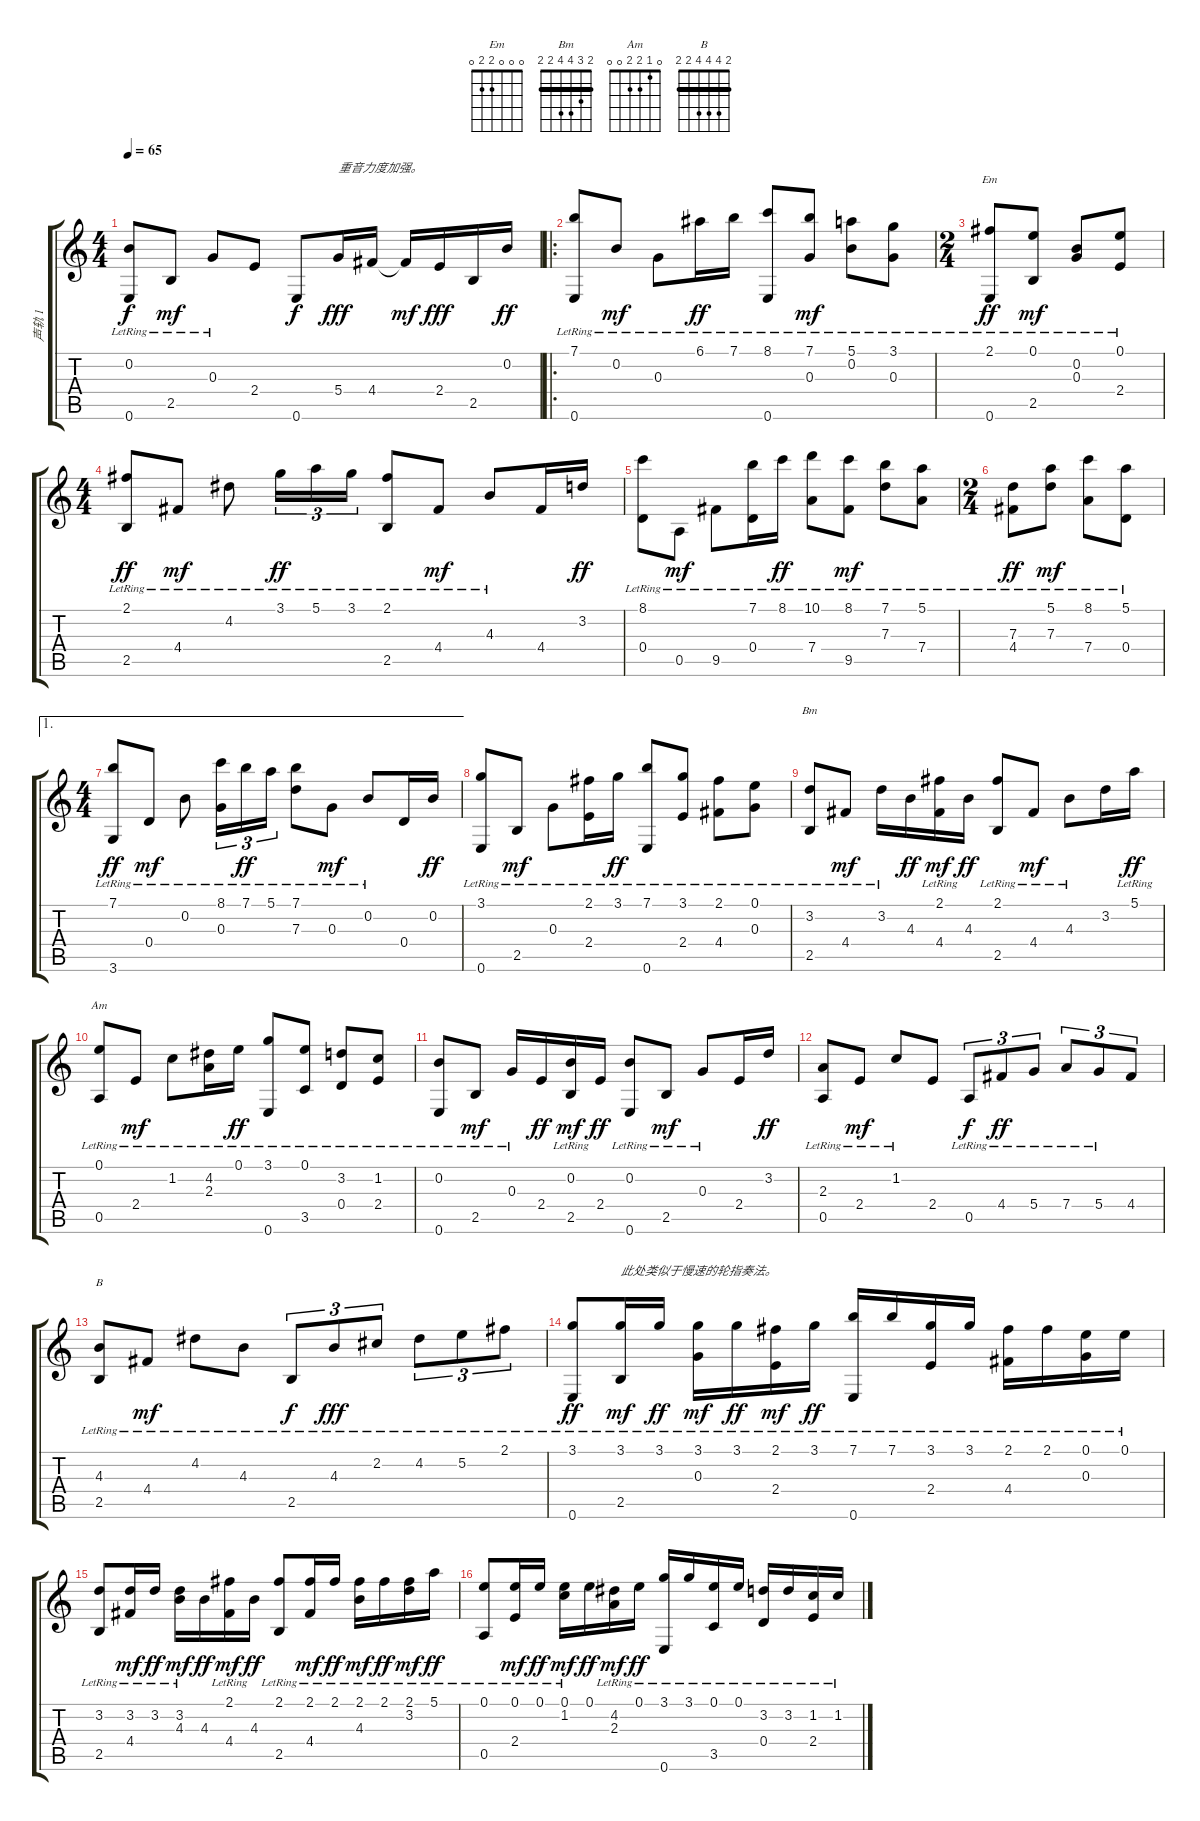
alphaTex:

\track ("声轨 1" "声轨 1") {instrument acousticguitarnylon}
\staff {score tabs}
\tuning (E4 B3 G3 D3 A2 E2) {hide}
\chord ("Em" 0 0 0 2 2 0)
\chord ("Bm" 2 3 4 4 2 2) {barre 2}
\chord ("Am" 0 1 2 2 0 0)
\chord ("B" 2 4 4 4 2 2) {barre 2}
\ts (4 4)
\tempo 65
\clef g2
\ks c
(0.2{lr} 0.6{lr}).8{dy f} 2.5{lr}.8{dy mf} 0.3{lr}.8 2.4.8 0.6.8{dy f} 5.4.16{txt "重音力度加强。" dy fff} 4.4.16 4.4{t}.16{dy mf} 2.4.16{dy fff} 2.5.16 0.2.16{dy ff} |
\ro
(7.1{lr} 0.6{lr}).8 0.2{lr}.8{dy mf} 0.3{lr}.8 6.1{lr}.16{dy ff} 7.1{lr}.16 (8.1{lr} 0.6{lr}).8 (7.1{lr} 0.3{lr}).8{dy mf} (5.1{lr} 0.2{lr}).8 (3.1{lr} 0.3).8 |
\ts (2 4)
(2.1{lr} 0.6{lr}).8{ch "Em" dy ff} (0.1 2.5{lr}).8{dy mf} (0.2 0.3{lr}).8 (0.1{lr} 2.4).8 |
\ts (4 4)
(2.1{lr} 2.5{lr}).8{dy ff} 4.4{lr}.8{dy mf} 4.2{lr}.8 3.1{lr}.16{tu (3 2) dy ff} 5.1{lr}.16{tu (3 2)} 3.1{lr}.16{tu (3 2)} (2.1{lr} 2.5{lr}).8 4.4{lr}.8{dy mf} 4.3{lr}.8 4.4.16 3.2.16{dy ff} |
(8.1{lr} 0.4{lr}).8 0.5{lr}.8{dy mf} 9.5{lr}.8 (7.1{lr} 0.4{lr}).16 8.1{lr}.16{dy ff} (10.1{lr} 7.4{lr}).8 (8.1{lr} 9.5{lr}).8{dy mf} (7.1{lr} 7.3{lr}).8 (5.1{lr} 7.4).8 |
\ts (2 4)
(7.3 4.4{lr}).8{dy ff} (5.1{lr} 7.3{lr}).8{dy mf} (8.1{lr} 7.4{lr}).8 (5.1{lr} 0.4).8 |
\ae 1
\ts (4 4)
(7.1{lr} 3.6{lr}).8{dy ff} 0.4{lr}.8{dy mf} 0.2{lr}.8 (8.1{lr} 0.3{lr}).16{tu (3 2)} 7.1{lr}.16{tu (3 2) dy ff} 5.1{lr}.16{tu (3 2)} (7.1{lr} 7.3{lr}).8 0.3{lr}.8{dy mf} 0.2{lr}.8 0.4.16 0.2.16{dy ff} |
(3.1{lr} 0.6{lr}).8 2.5{lr}.8{dy mf} 0.3{lr}.8 (2.1{lr} 2.4{lr}).16 3.1{lr}.16{dy ff} (7.1{lr} 0.6{lr}).8 (3.1{lr} 2.4{lr}).8 (2.1{lr} 4.4{lr}).8 (0.1{lr} 0.3).8 |
(3.2{lr} 2.5{lr}).8{ch "Bm"} 4.4{lr}.8{dy mf} 3.2{lr}.16 4.3.16{dy ff} (2.1 4.4{lr}).16{dy mf} 4.3.16{dy ff} (2.1{lr} 2.5{lr}).8 4.4{lr}.8{dy mf} 4.3{lr}.8 3.2.16 5.1{lr}.16{dy ff} |
(0.1{lr} 0.5{lr}).8{ch "Am"} 2.4{lr}.8{dy mf} 1.2{lr}.8 (4.2 2.3{lr}).16 0.1{lr}.16{dy ff} (3.1{lr} 0.6{lr}).8 (0.1{lr} 3.5{lr}).8 (3.2{lr} 0.4{lr}).8 (1.2{lr} 2.4{lr}).8 |
(0.2{lr} 0.6{lr}).8 2.5{lr}.8{dy mf} 0.3{lr}.16 2.4.16{dy ff} (0.2 2.5{lr}).16{dy mf} 2.4.16{dy ff} (0.2{lr} 0.6{lr}).8 2.5{lr}.8{dy mf} 0.3{lr}.8 2.4.16 3.2.16{dy ff} |
(2.3{lr} 0.5{lr}).8 2.4{lr}.8{dy mf} 1.2{lr}.8 2.4.8 0.5{lr}.8{tu (3 2) dy f} 4.4{lr}.8{tu (3 2) dy ff} 5.4{lr}.8{tu (3 2)} 7.4{lr}.8{tu (3 2)} 5.4{lr}.8{tu (3 2)} 4.4.8{tu (3 2)} |
(4.3{lr} 2.5{lr}).8{ch "B"} 4.4{lr}.8{dy mf} 4.2{lr}.8 4.3{lr}.8 2.5{lr}.8{tu (3 2) dy f} 4.3{lr}.8{tu (3 2) dy fff} 2.2{lr}.8{tu (3 2)} 4.2{lr}.8{tu (3 2)} 5.2{lr}.8{tu (3 2)} 2.1{lr}.8{tu (3 2)} |
(3.1{lr} 0.6{lr}).8{dy ff} (3.1{lr} 2.5{lr}).16{txt "此处类似于慢速的轮指奏法。" dy mf} 3.1{lr}.16{dy ff} (3.1{lr} 0.3{lr}).16{dy mf} 3.1{lr}.16{dy ff} (2.1{lr} 2.4{lr}).16{dy mf} 3.1{lr}.16{dy ff} (7.1{lr} 0.6{lr}).16 7.1{lr}.16 (3.1{lr} 2.4{lr}).16 3.1{lr}.16 (2.1{lr} 4.4{lr}).16 2.1{lr}.16 (0.1{lr} 0.3).16 0.1{lr}.16 |
(3.2{lr} 2.5{lr}).8 (3.2{lr} 4.4{lr}).16{dy mf} 3.2{lr}.16{dy ff} (3.2{lr} 4.3{lr}).16{dy mf} 4.3.16{dy ff} (2.1 4.4{lr}).16{dy mf} 4.3.16{dy ff} (2.1{lr} 2.5{lr}).8 (2.1{lr} 4.4{lr}).16{dy mf} 2.1{lr}.16{dy ff} (2.1{lr} 4.3{lr}).16{dy mf} 2.1{lr}.16{dy ff} (2.1{lr} 3.2).16{dy mf} 5.1{lr}.16{dy ff} |
(0.1{lr} 0.5{lr}).8 (0.1{lr} 2.4{lr}).16{dy mf} 0.1{lr}.16{dy ff} (0.1{lr} 1.2{lr}).16{dy mf} 0.1.16{dy ff} (4.2 2.3{lr}).16{dy mf} 0.1{lr}.16{dy ff} (3.1{lr} 0.6{lr}).16 3.1{lr}.16 (0.1{lr} 3.5{lr}).16 0.1{lr}.16 (3.2{lr} 0.4{lr}).16 3.2{lr}.16 (1.2{lr} 2.4).16 1.2{lr}.16
